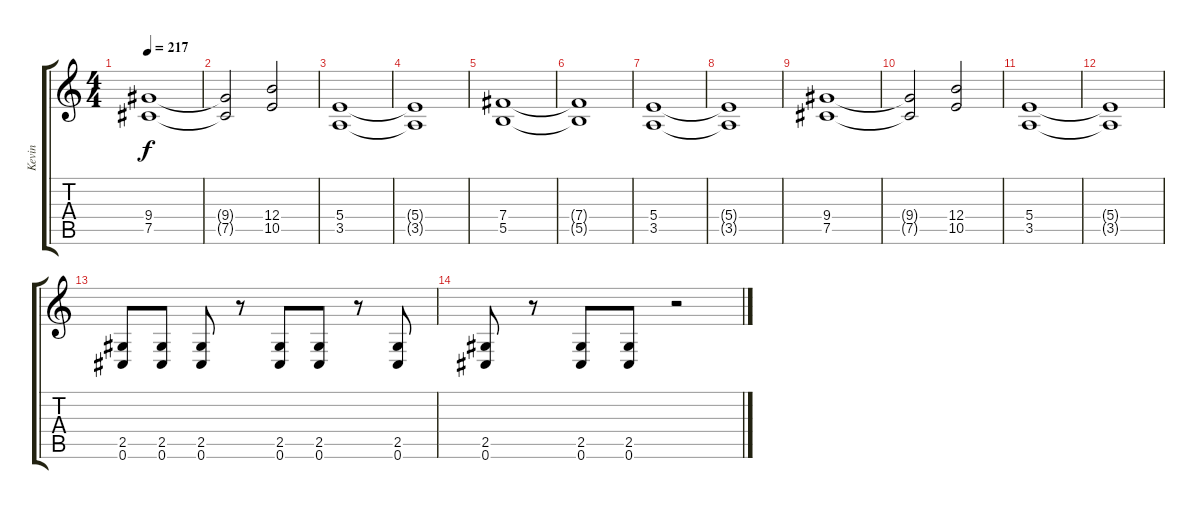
\track ("Kevin" "Kevin") {instrument distortionguitar}
\staff {score tabs}
\tuning (Db4 Ab3 E3 B2 Gb2 Db2) {hide}
\ts (4 4)
\tempo 217
\clef g2
\ks c
(9.4 7.5).1{dy f} |
(9.4{t} 7.5{t}).2 (12.4 10.5).2 |
(5.4 3.5).1 |
(5.4{t} 3.5{t}).1 |
(7.4 5.5).1 |
(7.4{t} 5.5{t}).1 |
(5.4 3.5).1 |
(5.4{t} 3.5{t}).1 |
(9.4 7.5).1 |
(9.4{t} 7.5{t}).2 (12.4 10.5).2 |
(5.4 3.5).1 |
(5.4{t} 3.5{t}).1 |
(2.5 0.6).8{balance 0} (2.5 0.6).8 (2.5 0.6).8 r.8 (2.5 0.6).8 (2.5 0.6).8 r.8 (2.5 0.6).8 |
(2.5 0.6).8 r.8 (2.5 0.6).8 (2.5 0.6).8 r.2
